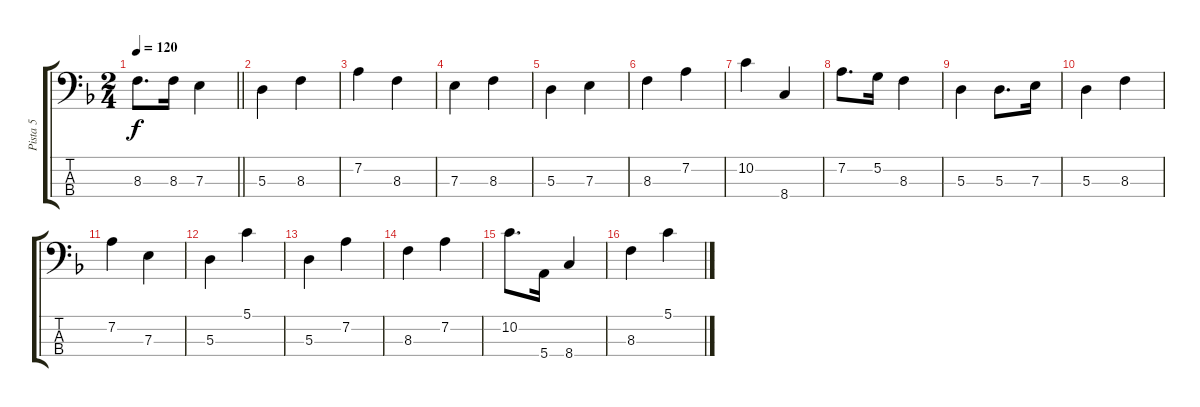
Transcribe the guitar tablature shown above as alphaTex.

\track ("Pista 5" "Pista 5") {instrument electricbassfinger}
\staff {score tabs}
\tuning (G2 D2 A1 E1) {hide}
\ts (2 4)
\tempo 120
\clef f4
\barLineRight lightlight
\ks dminor
8.3.8{d dy f} 8.3.16 7.3.4 |
5.3.4 8.3.4 |
7.2.4 8.3.4 |
7.3.4 8.3.4 |
5.3.4 7.3.4 |
8.3.4 7.2.4 |
10.2.4 8.4.4 |
7.2.8{d} 5.2.16 8.3.4 |
5.3.4 5.3.8{d} 7.3.16 |
5.3.4 8.3.4 |
7.2.4 7.3.4 |
5.3.4 5.1.4 |
5.3.4 7.2.4 |
8.3.4 7.2.4 |
10.2.8{d} 5.4.16 8.4.4 |
8.3.4 5.1.4
